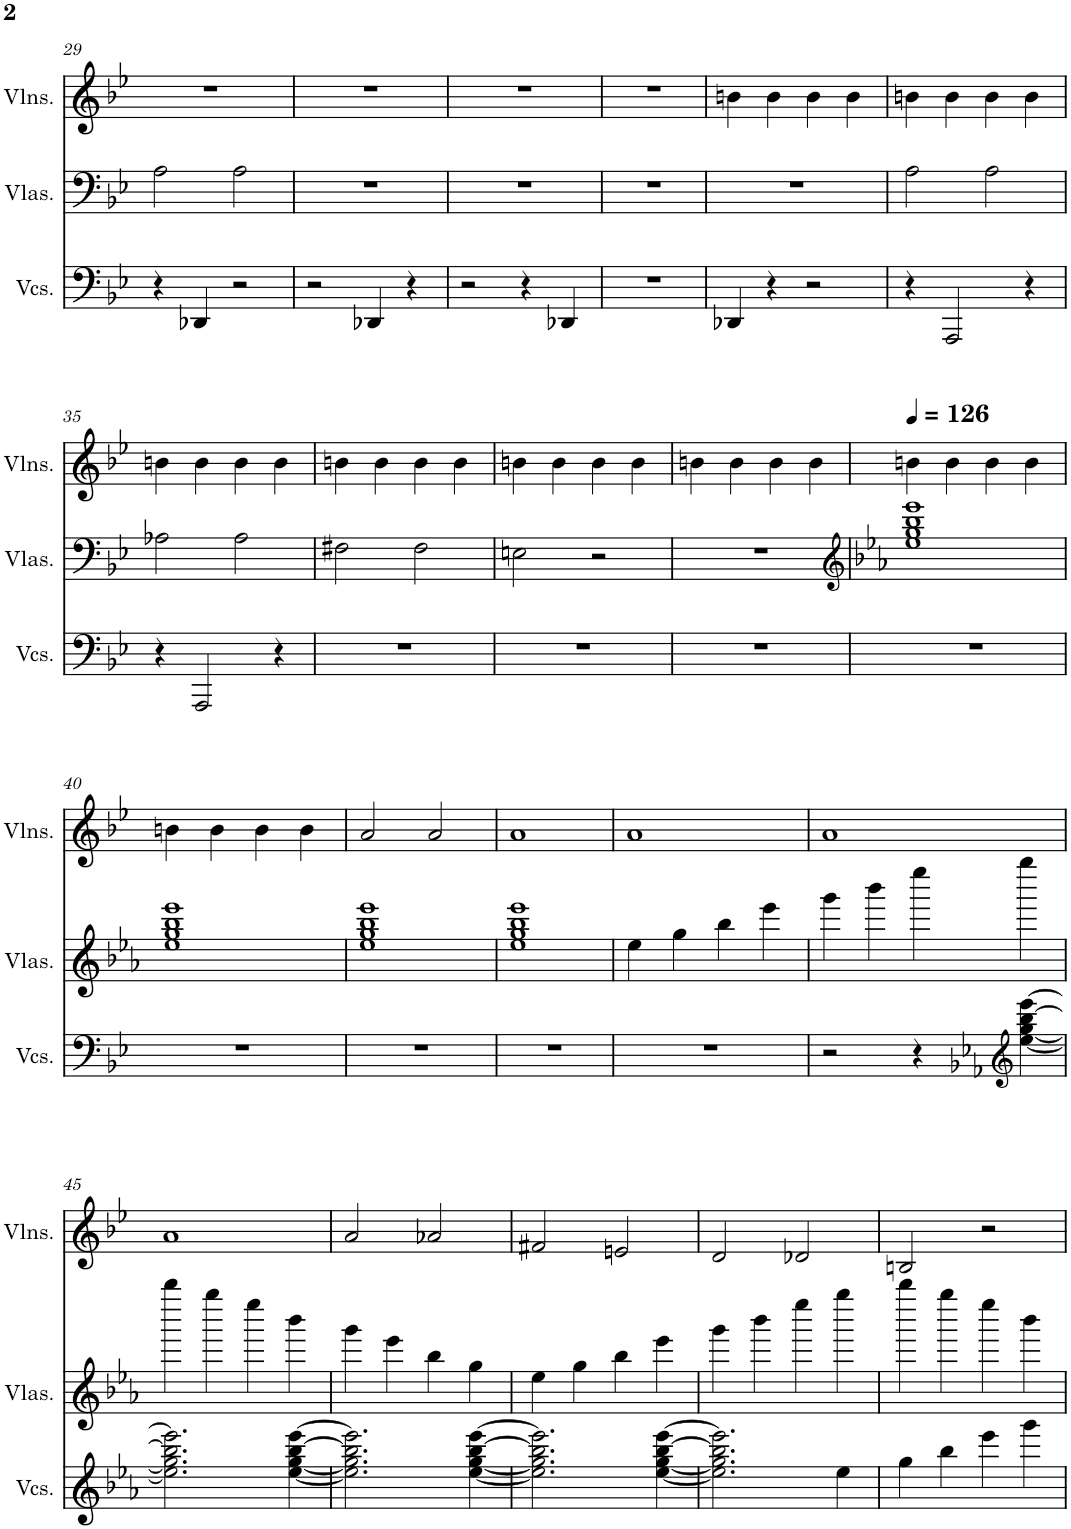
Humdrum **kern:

**kern	**kern	**kern
*part3	*part2	*part1
*staff3	*staff2	*staff1
*I"Violoncellos	*I"Violas	*I"Violins
*I'Vcs.	*I'Vlas.	*I'Vlns.
!!LO:PB:g=z
*clefF4	*clefF4	*clefG2
*k[b-e-]	*k[b-e-]	*k[b-e-]
*M4/4	*M4/4	*M4/4
=29	=29	=29
4r	2A\	1r
4DD-X/	.	.
2r	2A\	.
=30	=30	=30
2r	1r	1r
4DD-X/	.	.
4r	.	.
=31	=31	=31
2r	1r	1r
4r	.	.
4DD-X/	.	.
=32	=32	=32
1r	1r	1r
=33	=33	=33
4DD-X/	1r	4bn\
4r	.	4b\
2r	.	4b\
.	.	4b\
=34	=34	=34
4r	2A\	4bn\
2AAA/	.	4b\
.	2A\	4b\
4r	.	4b\
!!LO:LB:g=z
=35	=35	=35
4r	2A-X\	4bn\
2AAA/	.	4b\
.	2A-\	4b\
4r	.	4b\
=36	=36	=36
1r	2F#X\	4bn\
.	.	4b\
.	2F#\	4b\
.	.	4b\
=37	=37	=37
1r	2En\	4bn\
.	.	4b\
.	2r	4b\
.	.	4b\
=38	=38	=38
1r	1r	4bn\
.	.	4b\
.	.	4b\
.	.	4b\
=39	=39	=39
*	*clefG2	*
*	*k[b-e-a-]	*
*	*	*MM126
1r	1ee- 1gg 1bb- 1eee-	4bn\
.	.	4b\
.	.	4b\
.	.	4b\
!!LO:LB:g=z
=40	=40	=40
1r	1ee- 1gg 1bb- 1eee-	4bn\
.	.	4b\
.	.	4b\
.	.	4b\
=41	=41	=41
1r	1ee- 1gg 1bb- 1eee-	2a/
.	.	2a/
=42	=42	=42
1r	1ee- 1gg 1bb- 1eee-	1a
=43	=43	=43
1r	4ee-\	1a
.	4gg\	.
.	4bb-\	.
.	4eee-\	.
=44	=44	=44
2r	4ggg\	1a
.	4bbb-\	.
4r	4eeee-\	.
*clefG2	*	*
[4ee-\ [4gg\ [4bb-\ [4eee-\	4gggg\	.
!!LO:LB:g=z
=45	=45	=45
2.ee-\] 2.gg\] 2.bb-\] 2.eee-\]	4bbbb-\	1a
.	4gggg\	.
.	4eeee-\	.
[4ee-\ [4gg\ [4bb-\ [4eee-\	4bbb-\	.
=46	=46	=46
2.ee-\] 2.gg\] 2.bb-\] 2.eee-\]	4ggg\	2a/
.	4eee-\	.
.	4bb-\	2a-X/
[4ee-\ [4gg\ [4bb-\ [4eee-\	4gg\	.
=47	=47	=47
2.ee-\] 2.gg\] 2.bb-\] 2.eee-\]	4ee-\	2f#X/
.	4gg\	.
.	4bb-\	2en/
[4ee-\ [4gg\ [4bb-\ [4eee-\	4eee-\	.
=48	=48	=48
2.ee-\] 2.gg\] 2.bb-\] 2.eee-\]	4ggg\	2d/
.	4bbb-\	.
.	4eeee-\	2d-X/
4ee-\	4gggg\	.
=49	=49	=49
4gg\	4bbbb-\	2Bn/
4bb-\	4gggg\	.
4eee-\	4eeee-\	2r
4ggg\	4bbb-\	.
=	=	=
*-	*-	*-
